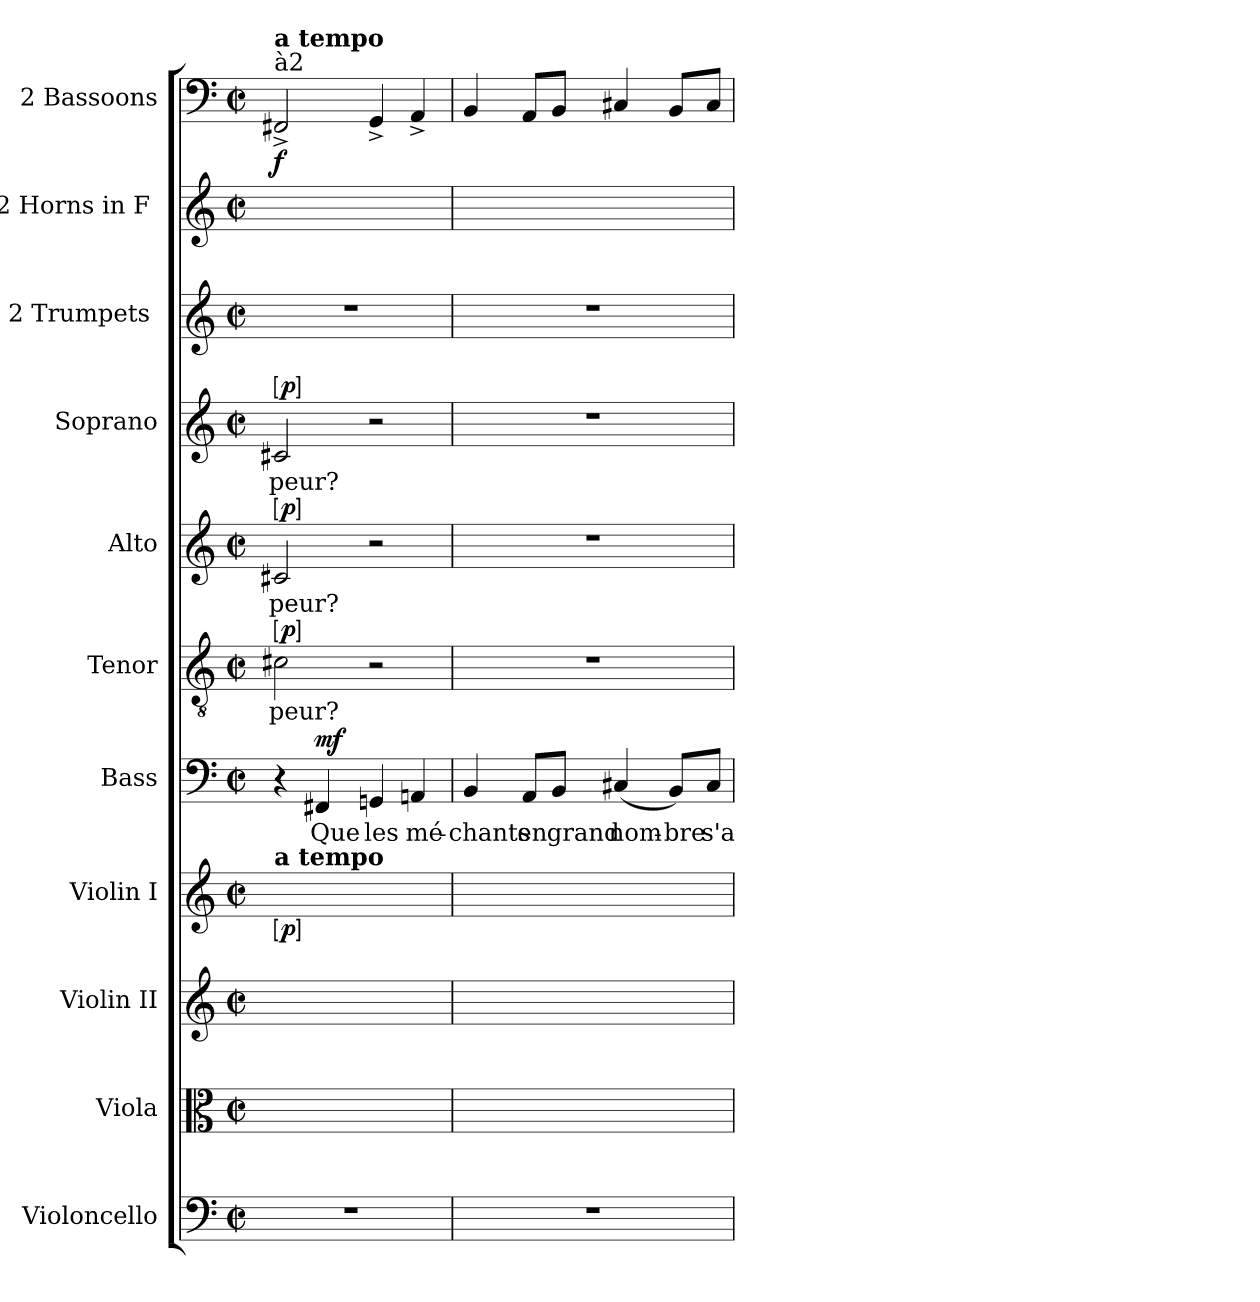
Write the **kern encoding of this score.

**kern	**kern	**kern	**kern	**dynam	**kern	**text	**dynam	**kern	**text	**dynam	**kern	**text	**dynam	**kern	**text	**dynam	**kern	**kern	**kern	**dynam
*part11	*part10	*part9	*part8	*part8	*part7	*part7	*part7	*part6	*part6	*part6	*part5	*part5	*part5	*part4	*part4	*part4	*part3	*part2	*part1	*part1
*staff11	*staff10	*staff9	*staff8	*staff8	*staff7	*staff7	*staff7	*staff6	*staff6	*staff6	*staff5	*staff5	*staff5	*staff4	*staff4	*staff4	*staff3	*staff2	*staff1	*staff1
*I"Violoncello	*I"Viola	*I"Violin II	*I"Violin I	*	*I"Bass	*	*	*I"Tenor	*	*	*I"Alto	*	*	*I"Soprano	*	*	*I"2 Trumpets [C]	*I"2 Horns in F [C]	*I"2 Bassoons	*
*I'Vc.	*I'Vla.	*I'Vln. II	*I'Vln. I	*	*I'B.	*	*	*I'T.	*	*	*I'A.	*	*	*I'S.	*	*	*I'Tpt.	*I'Hn.	*I'Bsn.	*
*clefF4	*clefC3	*clefG2	*clefG2	*	*clefF4	*	*	*clefGv2	*	*	*clefG2	*	*	*clefG2	*	*	*clefG2	*clefG2	*clefF4	*
*	*	*	*	*	*	*	*	*ITrd7c12	*	*	*	*	*	*	*	*	*	*	*	*
*k[]	*k[]	*k[]	*k[]	*	*k[]	*	*	*k[]	*	*	*k[]	*	*	*k[]	*	*	*k[]	*k[]	*k[]	*
*C:	*C:	*C:	*C:	*	*C:	*	*	*C:	*	*	*C:	*	*	*C:	*	*	*C:	*C:	*C:	*
*M2/2	*M2/2	*M2/2	*M2/2	*	*M2/2	*	*	*M2/2	*	*	*M2/2	*	*	*M2/2	*	*	*M2/2	*M2/2	*M2/2	*
*met(c|)	*met(c|)	*met(c|)	*met(c|)	*	*met(c|)	*	*	*met(c|)	*	*	*met(c|)	*	*	*met(c|)	*	*	*met(c|)	*met(c|)	*met(c|)	*
=1	=1	=1	=1	=1	=1	=1	=1	=1	=1	=1	=1	=1	=1	=1	=1	=1	=1	=1	=1	=1
!	!	!	!	!	!	!	!	!	!	!	!	!	!	!	!	!	!	!	!LO:TX:a:t=à2	!
!	!	!	!	!	!	!	!	!	!	!	!	!	!	!	!	!	!	!	!LO:TX:a:B:t=a tempo	!
!	!	!	!LO:TX:a:B:t=a tempo	!	!	!	!	!	!	!	!	!	!	!	!	!	!	!	!	!
!	!	!	!	!LO:DY:ed=brack	!	!	!	!	!	!LO:DY:a:ed=brack	!	!	!LO:DY:a:ed=brack	!	!	!LO:DY:a:ed=brack	!	!	!	!
1r	4ryy	4ryy	4ryy	p	4r	.	.	2C#X	peur?	p	2c#X	peur?	p	2c#X	peur?	p	1r	4ryy	2FF#X^	f
!	!	!	!	!	!	!	!LO:DY:a	!	!	!	!	!	!	!	!	!	!	!	!	!
.	8ryy	8ryy	4ryy	.	4FF#X	Que	mf	.	.	.	.	.	.	.	.	.	.	8ryy	.	.
.	8ryy	8ryy	.	.	.	.	.	.	.	.	.	.	.	.	.	.	.	8ryy	.	.
.	4ryy	4ryy	2ryy	.	4GGn	les	.	2r	.	.	2r	.	.	2r	.	.	.	4ryy	4GG^	.
.	4ryy	4ryy	.	.	4AAn	mé-	.	.	.	.	.	.	.	.	.	.	.	4ryy	4AA^	.
=2	=2	=2	=2	=2	=2	=2	=2	=2	=2	=2	=2	=2	=2	=2	=2	=2	=2	=2	=2	=2
1r	4ryy	4ryy	1ryy	.	4BB	-chants	.	1r	.	.	1r	.	.	1r	.	.	1r	4ryy	4BB	.
.	8ryy	8ryy	.	.	8AAL	en	.	.	.	.	.	.	.	.	.	.	.	8ryy	8AAL	.
.	8ryy	8ryy	.	.	8BBJ	grand	.	.	.	.	.	.	.	.	.	.	.	8ryy	8BBJ	.
.	4ryy	4ryy	.	.	(4C#X	nom-	.	.	.	.	.	.	.	.	.	.	.	4ryy	4C#X	.
.	4ryy	4ryy	.	.	8BBL)	-bre	.	.	.	.	.	.	.	.	.	.	.	4ryy	8BBL	.
.	.	.	.	.	8C#J	s'a-	.	.	.	.	.	.	.	.	.	.	.	.	8C#J	.
=	=	=	=	=	=	=	=	=	=	=	=	=	=	=	=	=	=	=	=	=
*-	*-	*-	*-	*-	*-	*-	*-	*-	*-	*-	*-	*-	*-	*-	*-	*-	*-	*-	*-	*-
